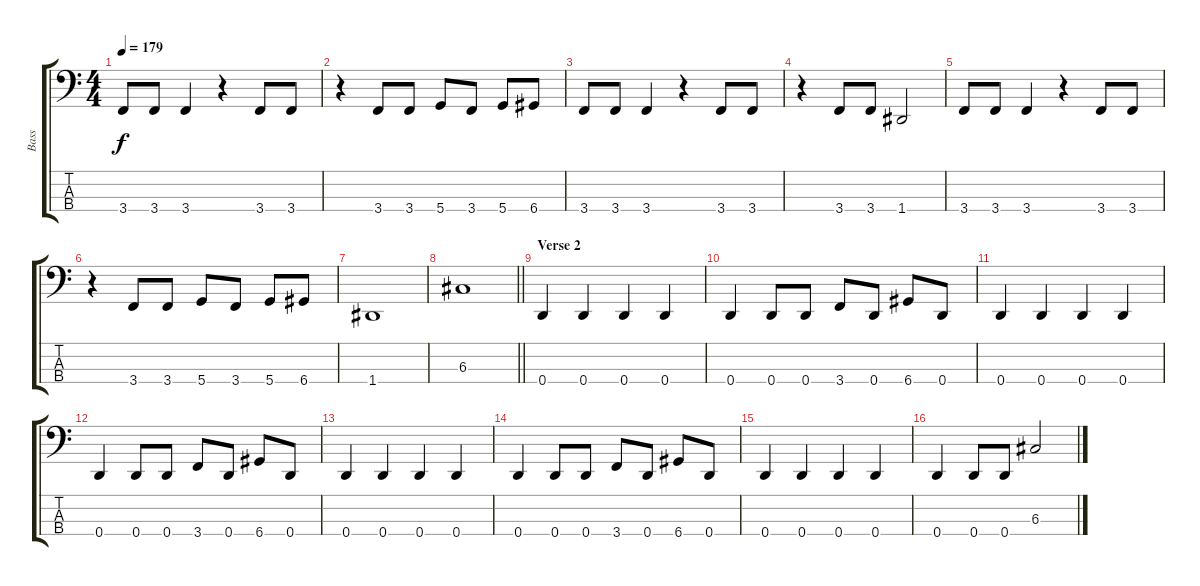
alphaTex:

\track ("Bass" "Bass") {instrument electricbasspick}
\staff {score tabs}
\tuning (F2 C2 G1 D1) {hide}
\ts (4 4)
\tempo 179
\clef f4
\ks c
3.4.8{dy f} 3.4.8 3.4.4 r.4 3.4.8 3.4.8 |
r.4 3.4.8 3.4.8 5.4.8 3.4.8 5.4.8 6.4.8 |
3.4.8 3.4.8 3.4.4 r.4 3.4.8 3.4.8 |
r.4 3.4.8 3.4.8 1.4.2 |
3.4.8 3.4.8 3.4.4 r.4 3.4.8 3.4.8 |
r.4 3.4.8 3.4.8 5.4.8 3.4.8 5.4.8 6.4.8 |
1.4.1 |
\barLineRight lightlight
6.3.1 |
\section ("" "Verse 2")
0.4.4 0.4.4 0.4.4 0.4.4 |
0.4.4 0.4.8 0.4.8 3.4.8 0.4.8 6.4.8 0.4.8 |
0.4.4 0.4.4 0.4.4 0.4.4 |
0.4.4 0.4.8 0.4.8 3.4.8 0.4.8 6.4.8 0.4.8 |
0.4.4 0.4.4 0.4.4 0.4.4 |
0.4.4 0.4.8 0.4.8 3.4.8 0.4.8 6.4.8 0.4.8 |
0.4.4 0.4.4 0.4.4 0.4.4 |
0.4.4 0.4.8 0.4.8 6.3.2
